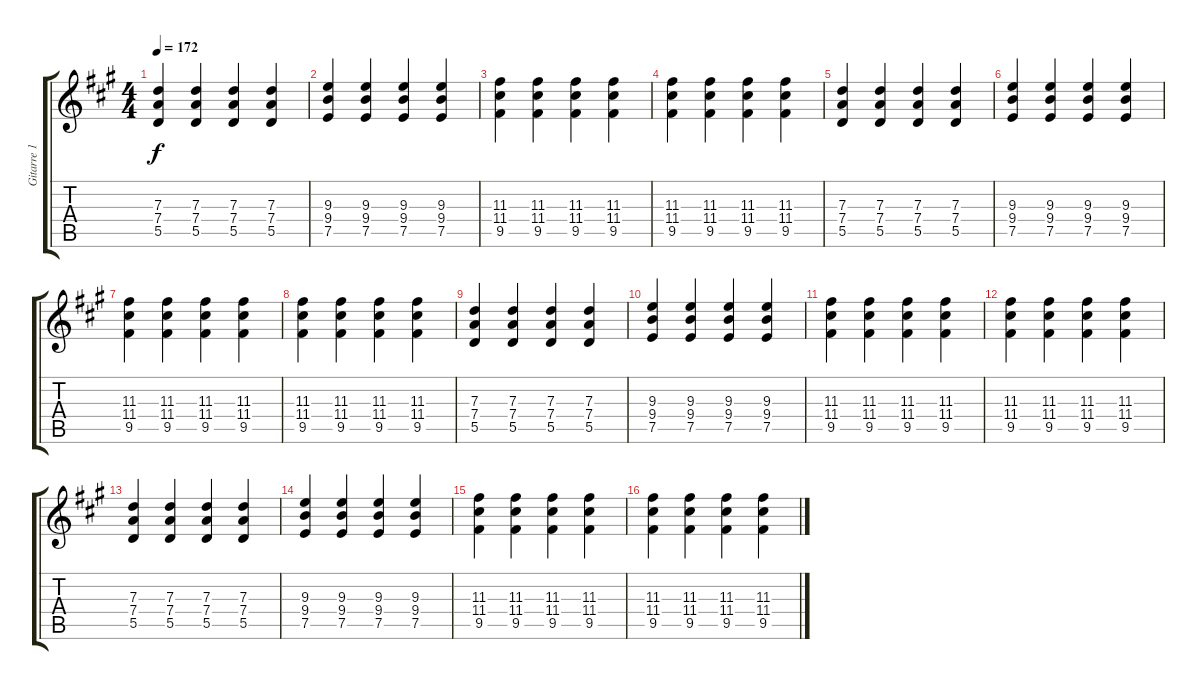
\track ("Gitarre 1" "Gitarre 1") {instrument distortionguitar}
\staff {score tabs}
\tuning (E4 B3 G3 D3 A2 E2) {hide}
\ts (4 4)
\tempo 172
\clef g2
\ks a
(7.3 7.4 5.5).4{dy f} (7.3 7.4 5.5).4 (7.3 7.4 5.5).4 (7.3 7.4 5.5).4 |
(9.3 9.4 7.5).4 (9.3 9.4 7.5).4 (9.3 9.4 7.5).4 (9.3 9.4 7.5).4 |
(11.3 11.4 9.5).4 (11.3 11.4 9.5).4 (11.3 11.4 9.5).4 (11.3 11.4 9.5).4 |
(11.3 11.4 9.5).4 (11.3 11.4 9.5).4 (11.3 11.4 9.5).4 (11.3 11.4 9.5).4 |
(7.3 7.4 5.5).4 (7.3 7.4 5.5).4 (7.3 7.4 5.5).4 (7.3 7.4 5.5).4 |
(9.3 9.4 7.5).4 (9.3 9.4 7.5).4 (9.3 9.4 7.5).4 (9.3 9.4 7.5).4 |
(11.3 11.4 9.5).4 (11.3 11.4 9.5).4 (11.3 11.4 9.5).4 (11.3 11.4 9.5).4 |
(11.3 11.4 9.5).4 (11.3 11.4 9.5).4 (11.3 11.4 9.5).4 (11.3 11.4 9.5).4 |
(7.3 7.4 5.5).4 (7.3 7.4 5.5).4 (7.3 7.4 5.5).4 (7.3 7.4 5.5).4 |
(9.3 9.4 7.5).4 (9.3 9.4 7.5).4 (9.3 9.4 7.5).4 (9.3 9.4 7.5).4 |
(11.3 11.4 9.5).4 (11.3 11.4 9.5).4 (11.3 11.4 9.5).4 (11.3 11.4 9.5).4 |
(11.3 11.4 9.5).4 (11.3 11.4 9.5).4 (11.3 11.4 9.5).4 (11.3 11.4 9.5).4 |
(7.3 7.4 5.5).4 (7.3 7.4 5.5).4 (7.3 7.4 5.5).4 (7.3 7.4 5.5).4 |
(9.3 9.4 7.5).4 (9.3 9.4 7.5).4 (9.3 9.4 7.5).4 (9.3 9.4 7.5).4 |
(11.3 11.4 9.5).4 (11.3 11.4 9.5).4 (11.3 11.4 9.5).4 (11.3 11.4 9.5).4 |
(11.3 11.4 9.5).4 (11.3 11.4 9.5).4 (11.3 11.4 9.5).4 (11.3 11.4 9.5).4
